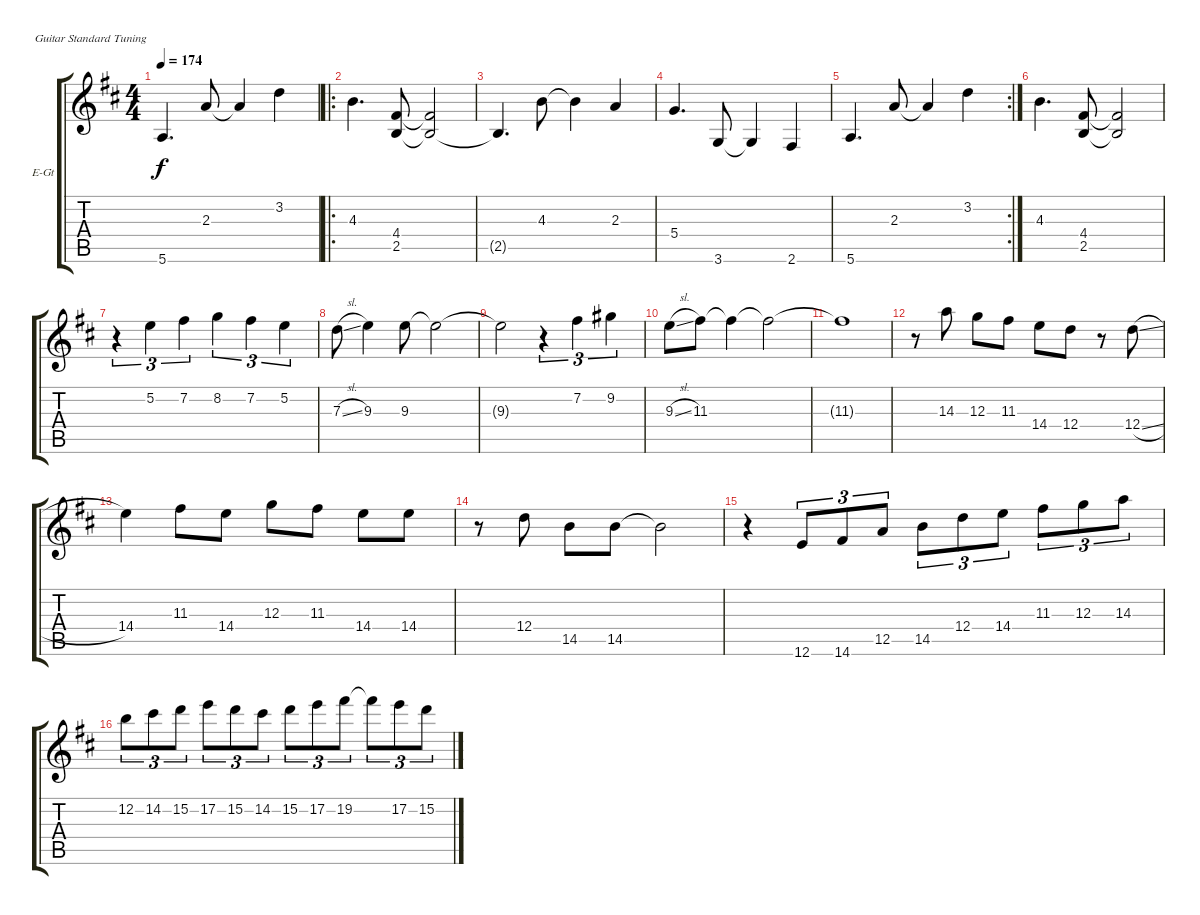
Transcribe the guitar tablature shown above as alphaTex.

\bracketExtendMode groupsimilarinstruments
\firstSystemTrackNameOrientation horizontal
\otherSystemsTrackNameOrientation horizontal
\track ("Track 1" "E-Gt") {instrument distortionguitar}
\staff {score tabs}
\tuning (E4 B3 G3 D3 A2 E2)
\ts (4 4)
\tempo 174
\clef g2
\ks bminor
5.6.4{d dy f} 2.3.8 2.3{t}.4 3.2.4 |
\ro
4.3.4{d} (4.4 2.5).8 (4.4{t} 2.5{t}).2 |
2.5{t}.4{d} 4.3.8 4.3{t}.4 2.3.4 |
5.4.4{d} 3.6.8 3.6{t}.4 2.6.4 |
\rc 2
5.6.4{d} 2.3.8 2.3{t}.4 3.2.4 |
4.3.4{d} (4.4 2.5).8 (4.4{t} 2.5{t}).2 |
r.4{tu (3 2)} 5.2.4{tu (3 2)} 7.2.4{tu (3 2)} 8.2.4{tu (3 2)} 7.2.4{tu (3 2)} 5.2.4{tu (3 2)} |
7.3{sl}.8 9.3.4 9.3.8 9.3{t}.2 |
9.3{t}.2 r.4{tu (3 2)} 7.2.4{tu (3 2)} 9.2.4{tu (3 2)} |
9.3{sl}.8 11.3.8 11.3{t}.4 11.3{t}.2 |
11.3{t}.1 |
r.8 14.3.8 12.3.8 11.3.8 14.4.8 12.4.8 r.8 12.4{sl}.8 |
14.4.4 11.3.8 14.4.8 12.3.8 11.3.8 14.4.8 14.4.8 |
r.8 12.4.8 14.5.8 14.5.8 14.5{t}.2 |
r.4 12.6.8{tu (3 2)} 14.6.8{tu (3 2)} 12.5.8{tu (3 2)} 14.5.8{tu (3 2)} 12.4.8{tu (3 2)} 14.4.8{tu (3 2)} 11.3.8{tu (3 2)} 12.3.8{tu (3 2)} 14.3.8{tu (3 2)} |
12.2.8{tu (3 2)} 14.2.8{tu (3 2)} 15.2.8{tu (3 2)} 17.2.8{tu (3 2)} 15.2.8{tu (3 2)} 14.2.8{tu (3 2)} 15.2.8{tu (3 2)} 17.2.8{tu (3 2)} 19.2.8{tu (3 2)} 19.2{t}.8{tu (3 2)} 17.2.8{tu (3 2)} 15.2.8{tu (3 2)}
